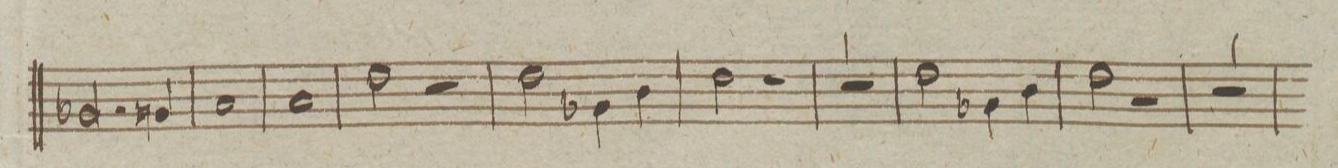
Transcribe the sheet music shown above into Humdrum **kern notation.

**kern	**dynam
*I"Serpente	*
*clefF4	*
*k[]	*
*met(c|)	*
*M2/2	*
2.BB-X/	.
4BBn/	.
=156	=156
1C/	.
=157	=157
1C/	.
=158	=158
2F\	.
2r	.
=159	=159
2F\	.
4BB-X\	.
4D\	.
=160	=160
2F\	.
2r	.
=161	=161
1r	.
=162	=162
2F\	.
4BB-X\	.
4D\	.
=163	=163
2F\	.
2r	.
=164	=164
1r	.
=165	=165
*-	*-
